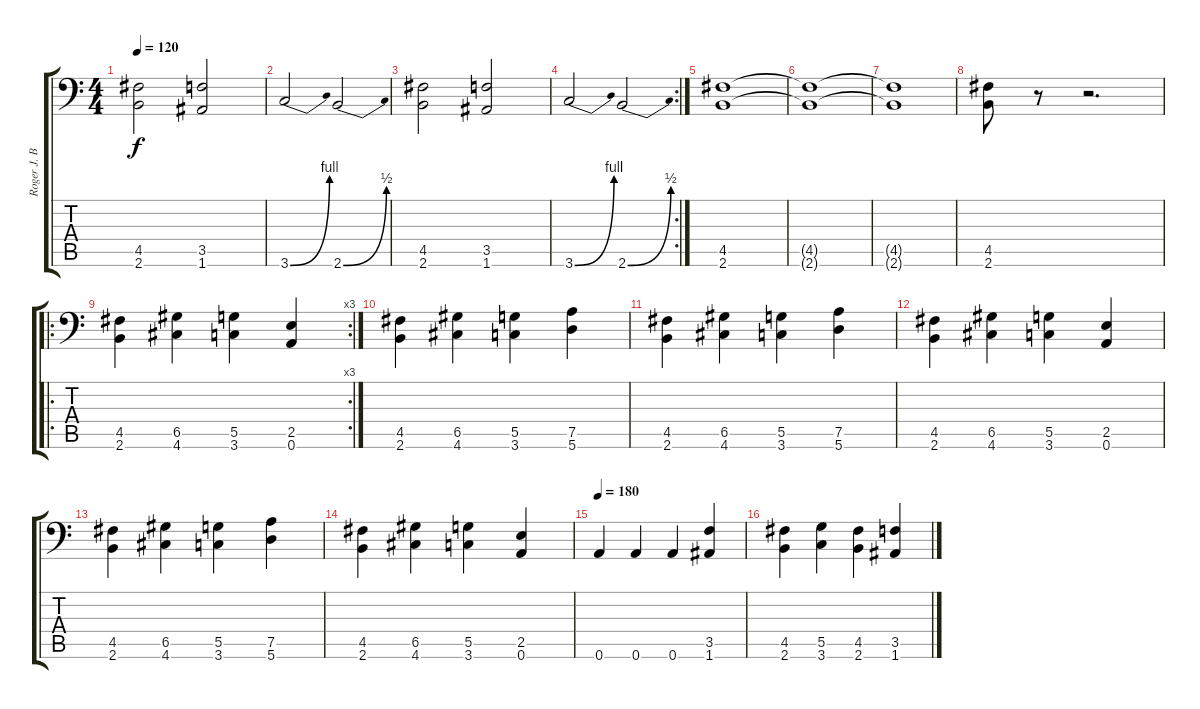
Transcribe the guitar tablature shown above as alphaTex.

\track ("Roger J. Beaujard" "Roger J. B") {instrument distortionguitar}
\staff {score tabs}
\tuning (A3 E3 C3 G2 D2 A1) {hide}
\ts (4 4)
\tempo 120
\clef f4
\ks c
(4.5 2.6).2{dy f} (3.5 1.6).2 |
3.6{be (bend 0 0 60 4)}.2 2.6{be (bend 0 0 60 2)}.2 |
(4.5 2.6).2 (3.5 1.6).2 |
\rc 2
3.6{be (bend 0 0 60 4)}.2 2.6{be (bend 0 0 60 2)}.2 |
(4.5 2.6).1 |
(4.5{t} 2.6{t}).1 |
(4.5{t} 2.6{t}).1 |
(4.5 2.6).8 r.8 r.2{d} |
\ro
\rc 3
(4.5 2.6).4 (6.5 4.6).4 (5.5 3.6).4 (2.5 0.6).4 |
(4.5 2.6).4 (6.5 4.6).4 (5.5 3.6).4 (7.5 5.6).4 |
(4.5 2.6).4 (6.5 4.6).4 (5.5 3.6).4 (7.5 5.6).4 |
(4.5 2.6).4 (6.5 4.6).4 (5.5 3.6).4 (2.5 0.6).4 |
(4.5 2.6).4 (6.5 4.6).4 (5.5 3.6).4 (7.5 5.6).4 |
(4.5 2.6).4 (6.5 4.6).4 (5.5 3.6).4 (2.5 0.6).4 |
\tempo 180
0.6.4 0.6.4 0.6.4 (3.5 1.6).4 |
(4.5 2.6).4 (5.5 3.6).4 (4.5 2.6).4 (3.5 1.6).4
